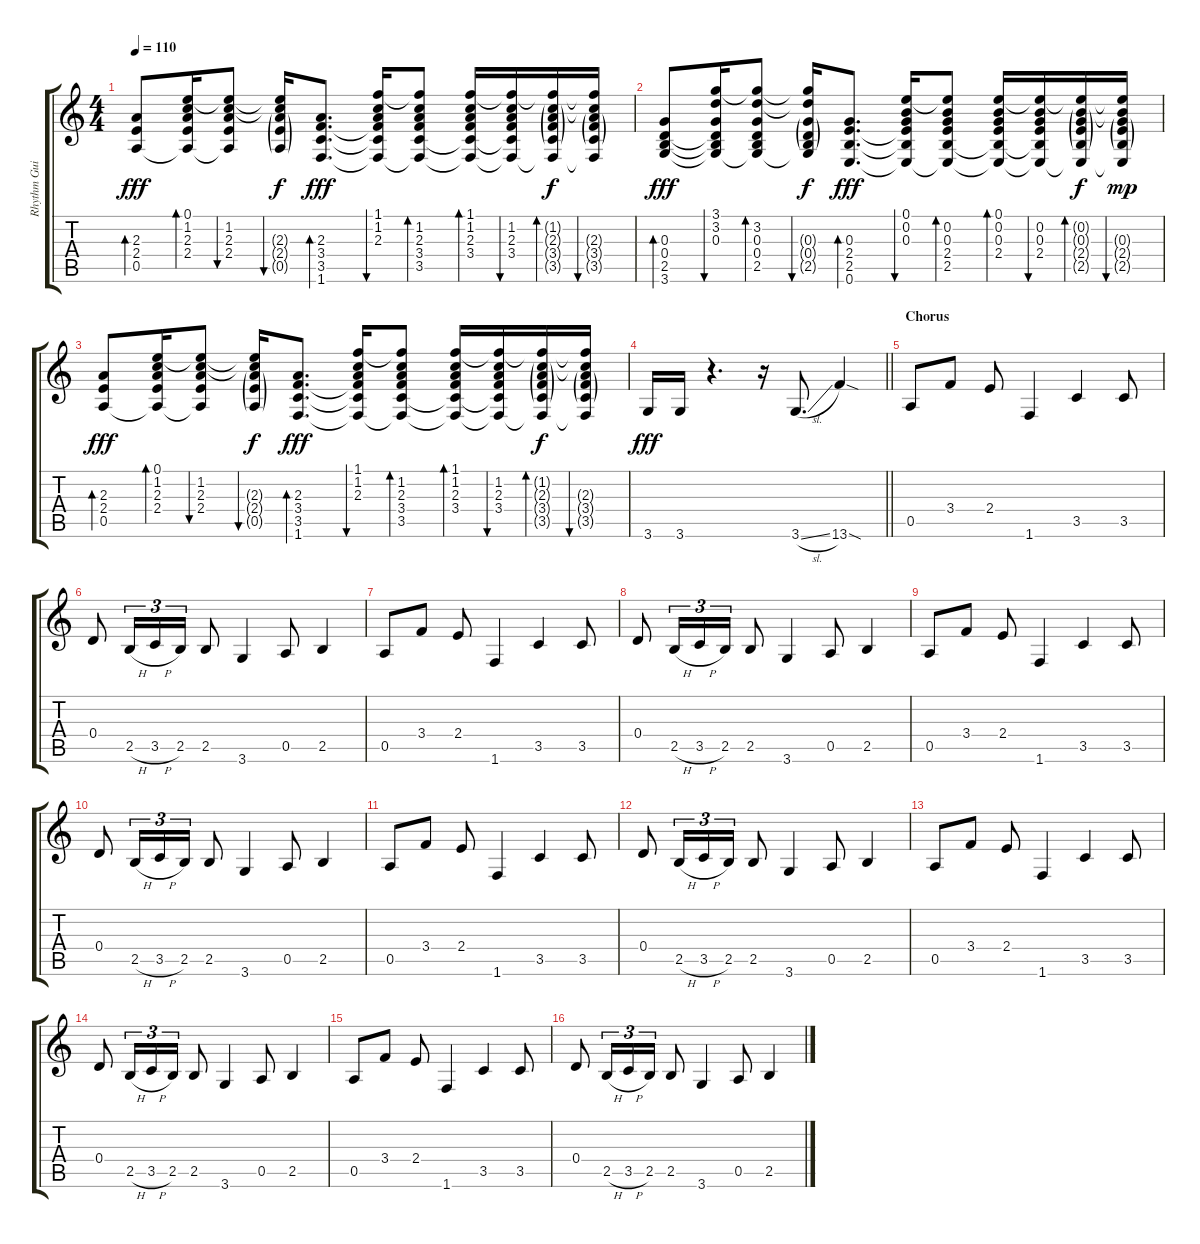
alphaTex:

\track ("Rhythm Guitar L" "Rhythm Gui") {instrument distortionguitar}
\staff {score tabs}
\tuning (E4 B3 G3 D3 A2 E2) {hide}
\ts (4 4)
\tempo 110
\clef g2
\ks c
(2.3 2.4 0.5).8{bd 30 dy fff} (0.1 1.2 2.3 2.4 0.5{t}).16{bd 30} (0.1{t} 1.2 2.3 2.4 0.5{t}).8{bu 30} (0.1{t} 1.2{t} 2.3{g} 2.4{g} 0.5{g}).16{bu 30 dy f} (2.3 3.4 3.5 1.6).8{d bd 30 dy fff} (1.1 1.2 2.3 3.4{t} 3.5{t} 1.6{t}).16{bu 30} (1.1{t} 1.2 2.3 3.4 3.5 1.6{t}).8{bd 30} (1.1 1.2 2.3 3.4 3.5{t} 1.6{t}).16{bd 30} (1.1{t} 1.2 2.3 3.4 3.5{t} 1.6{t}).16{bu 30} (1.1{t} 1.2{g} 2.3{g} 3.4{g} 3.5{g} 1.6{t}).16{bd 30 dy f} (1.1{t} 1.2{t} 2.3{g} 3.4{g} 3.5{g} 1.6{t}).16{bu 30} |
(0.3 0.4 2.5 3.6).8{bd 30 dy fff} (3.1 3.2 0.3 0.4{t} 2.5{t} 3.6{t}).16{bu 30} (3.1{t} 3.2 0.3 0.4 2.5 3.6{t}).8{bd 30} (3.1{t} 3.2{t} 0.3{g} 0.4{g} 2.5{g} 3.6{t}).16{bu 30 dy f} (0.3 2.4 2.5 0.6).8{d bd 30 dy fff} (0.1 0.2 0.3 2.4{t} 2.5{t} 0.6{t}).16{bu 30} (0.1{t} 0.2 0.3 2.4 2.5 0.6{t}).8{bd 30} (0.1 0.2 0.3 2.4 2.5{t} 0.6{t}).16{bd 30} (0.1{t} 0.2 0.3 2.4 2.5{t} 0.6{t}).16{bu 30} (0.1{t} 0.2{g} 0.3{g} 2.4{g} 2.5{g} 0.6{t}).16{bd 30 dy f} (0.1{t} 0.2{t} 0.3{g} 2.4{g} 2.5{g} 0.6{t}).16{bu 30 dy mp} |
(2.3 2.4 0.5).8{bd 30 dy fff} (0.1 1.2 2.3 2.4 0.5{t}).16{bd 30} (0.1{t} 1.2 2.3 2.4 0.5{t}).8{bu 30} (0.1{t} 1.2{t} 2.3{g} 2.4{g} 0.5{g}).16{bu 30 dy f} (2.3 3.4 3.5 1.6).8{d bd 30 dy fff} (1.1 1.2 2.3 3.4{t} 3.5{t} 1.6{t}).16{bu 30} (1.1{t} 1.2 2.3 3.4 3.5 1.6{t}).8{bd 30} (1.1 1.2 2.3 3.4 3.5{t} 1.6{t}).16{bd 30} (1.1{t} 1.2 2.3 3.4 3.5{t} 1.6{t}).16{bu 30} (1.1{t} 1.2{g} 2.3{g} 3.4{g} 3.5{g} 1.6{t}).16{bd 30 dy f} (1.1{t} 1.2{t} 2.3{g} 3.4{g} 3.5{g} 1.6{t}).16{bu 30} |
\barLineRight lightlight
3.6.16{dy fff volume 13 instrument distortionguitar} 3.6.16 r.4{d} r.16 3.6{sl}.8{d} 13.6{sod}.4 |
\section ("" "Chorus")
0.5.8 3.4.8 2.4.8 1.6.4 3.5.4 3.5.8 |
0.4.8 2.5{h}.16{tu (3 2)} 3.5{h}.16{tu (3 2)} 2.5.16{tu (3 2)} 2.5.8 3.6.4 0.5.8 2.5.4 |
0.5.8 3.4.8 2.4.8 1.6.4 3.5.4 3.5.8 |
0.4.8 2.5{h}.16{tu (3 2)} 3.5{h}.16{tu (3 2)} 2.5.16{tu (3 2)} 2.5.8 3.6.4 0.5.8 2.5.4 |
0.5.8 3.4.8 2.4.8 1.6.4 3.5.4 3.5.8 |
0.4.8 2.5{h}.16{tu (3 2)} 3.5{h}.16{tu (3 2)} 2.5.16{tu (3 2)} 2.5.8 3.6.4 0.5.8 2.5.4 |
0.5.8 3.4.8 2.4.8 1.6.4 3.5.4 3.5.8 |
0.4.8 2.5{h}.16{tu (3 2)} 3.5{h}.16{tu (3 2)} 2.5.16{tu (3 2)} 2.5.8 3.6.4 0.5.8 2.5.4 |
0.5.8 3.4.8 2.4.8 1.6.4 3.5.4 3.5.8 |
0.4.8 2.5{h}.16{tu (3 2)} 3.5{h}.16{tu (3 2)} 2.5.16{tu (3 2)} 2.5.8 3.6.4 0.5.8 2.5.4 |
0.5.8 3.4.8 2.4.8 1.6.4 3.5.4 3.5.8 |
0.4.8 2.5{h}.16{tu (3 2)} 3.5{h}.16{tu (3 2)} 2.5.16{tu (3 2)} 2.5.8 3.6.4 0.5.8 2.5.4
